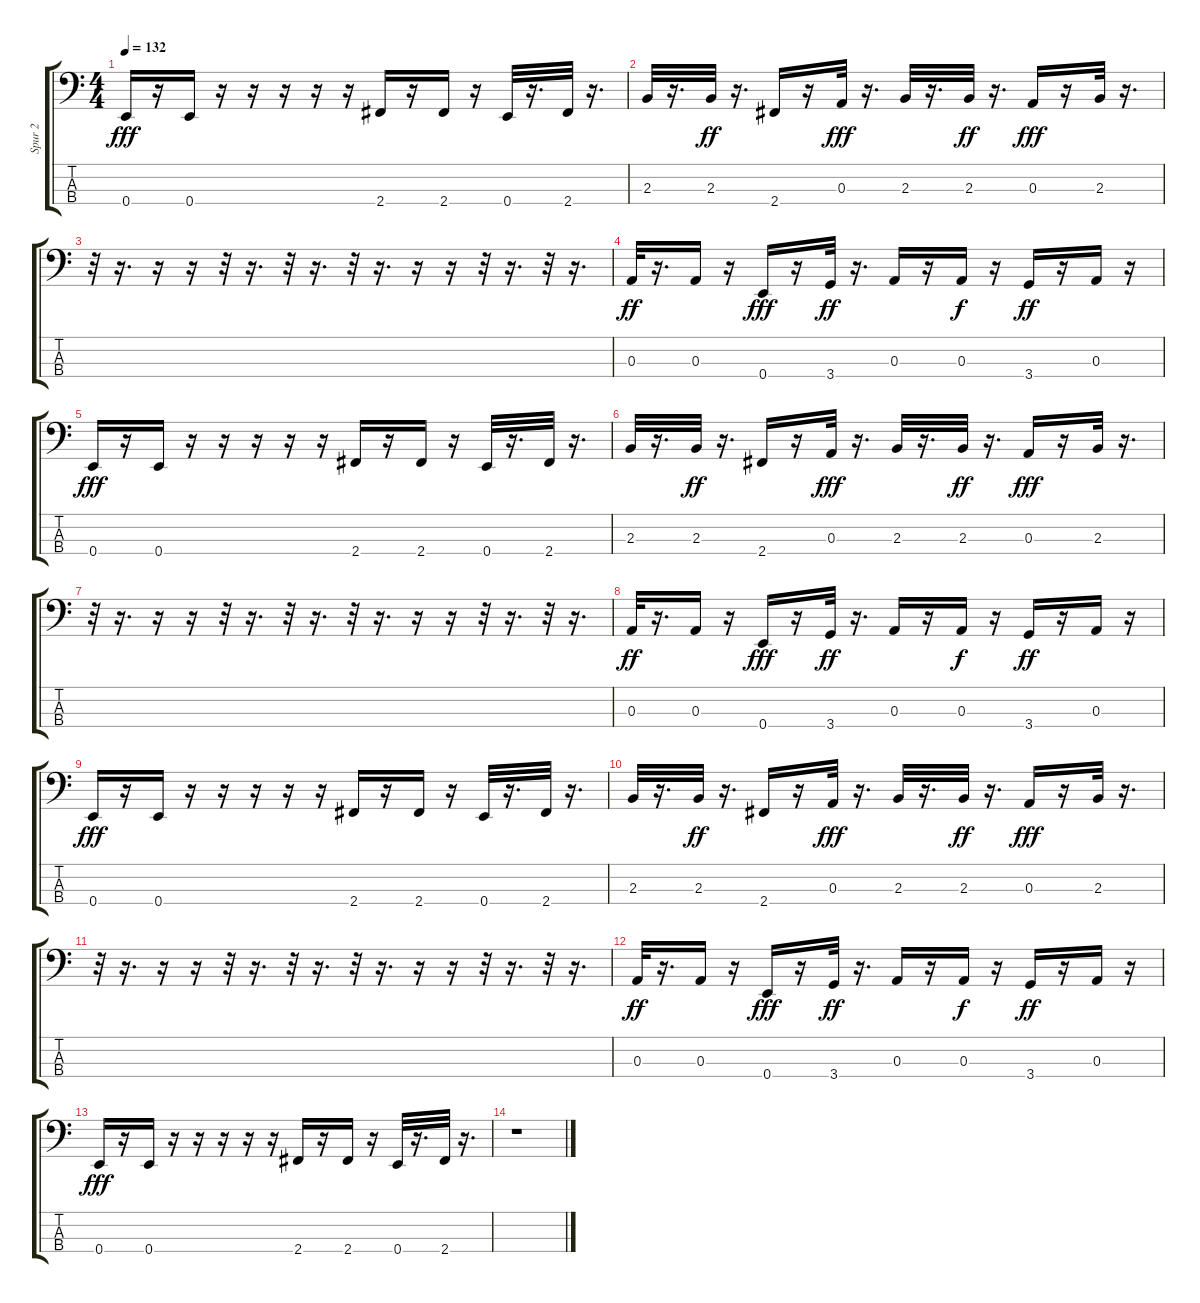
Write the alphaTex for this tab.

\track ("Spur 2" "Spur 2") {instrument synthbass1}
\staff {score tabs}
\tuning (G2 D2 A1 E1) {hide}
\ts (4 4)
\tempo 132
\clef f4
\ks c
0.4.16{dy fff} r.16 0.4.16 r.16 r.16 r.16 r.16 r.16 2.4.16 r.16 2.4.16 r.16 0.4.32 r.16{d} 2.4.32 r.16{d} |
2.3.32 r.16{d} 2.3.32{dy ff} r.16{d} 2.4.16 r.16 0.3.32{dy fff} r.16{d} 2.3.32 r.16{d} 2.3.32{dy ff} r.16{d} 0.3.16{dy fff} r.16 2.3.32 r.16{d} |
r.32 r.16{d} r.16 r.16 r.32 r.16{d} r.32 r.16{d} r.32 r.16{d} r.16 r.16 r.32 r.16{d} r.32 r.16{d} |
0.3.32{dy ff} r.16{d} 0.3.16 r.16 0.4.16{dy fff} r.16 3.4.32{dy ff} r.16{d} 0.3.16 r.16 0.3.16{dy f} r.16 3.4.16{dy ff} r.16 0.3.16 r.16 |
0.4.16{dy fff} r.16 0.4.16 r.16 r.16 r.16 r.16 r.16 2.4.16 r.16 2.4.16 r.16 0.4.32 r.16{d} 2.4.32 r.16{d} |
2.3.32 r.16{d} 2.3.32{dy ff} r.16{d} 2.4.16 r.16 0.3.32{dy fff} r.16{d} 2.3.32 r.16{d} 2.3.32{dy ff} r.16{d} 0.3.16{dy fff} r.16 2.3.32 r.16{d} |
r.32 r.16{d} r.16 r.16 r.32 r.16{d} r.32 r.16{d} r.32 r.16{d} r.16 r.16 r.32 r.16{d} r.32 r.16{d} |
0.3.32{dy ff} r.16{d} 0.3.16 r.16 0.4.16{dy fff} r.16 3.4.32{dy ff} r.16{d} 0.3.16 r.16 0.3.16{dy f} r.16 3.4.16{dy ff} r.16 0.3.16 r.16 |
0.4.16{dy fff} r.16 0.4.16 r.16 r.16 r.16 r.16 r.16 2.4.16 r.16 2.4.16 r.16 0.4.32 r.16{d} 2.4.32 r.16{d} |
2.3.32 r.16{d} 2.3.32{dy ff} r.16{d} 2.4.16 r.16 0.3.32{dy fff} r.16{d} 2.3.32 r.16{d} 2.3.32{dy ff} r.16{d} 0.3.16{dy fff} r.16 2.3.32 r.16{d} |
r.32 r.16{d} r.16 r.16 r.32 r.16{d} r.32 r.16{d} r.32 r.16{d} r.16 r.16 r.32 r.16{d} r.32 r.16{d} |
0.3.32{dy ff} r.16{d} 0.3.16 r.16 0.4.16{dy fff} r.16 3.4.32{dy ff} r.16{d} 0.3.16 r.16 0.3.16{dy f} r.16 3.4.16{dy ff} r.16 0.3.16 r.16 |
0.4.16{dy fff} r.16 0.4.16 r.16 r.16 r.16 r.16 r.16 2.4.16 r.16 2.4.16 r.16 0.4.32 r.16{d} 2.4.32 r.16{d} |
r.1
